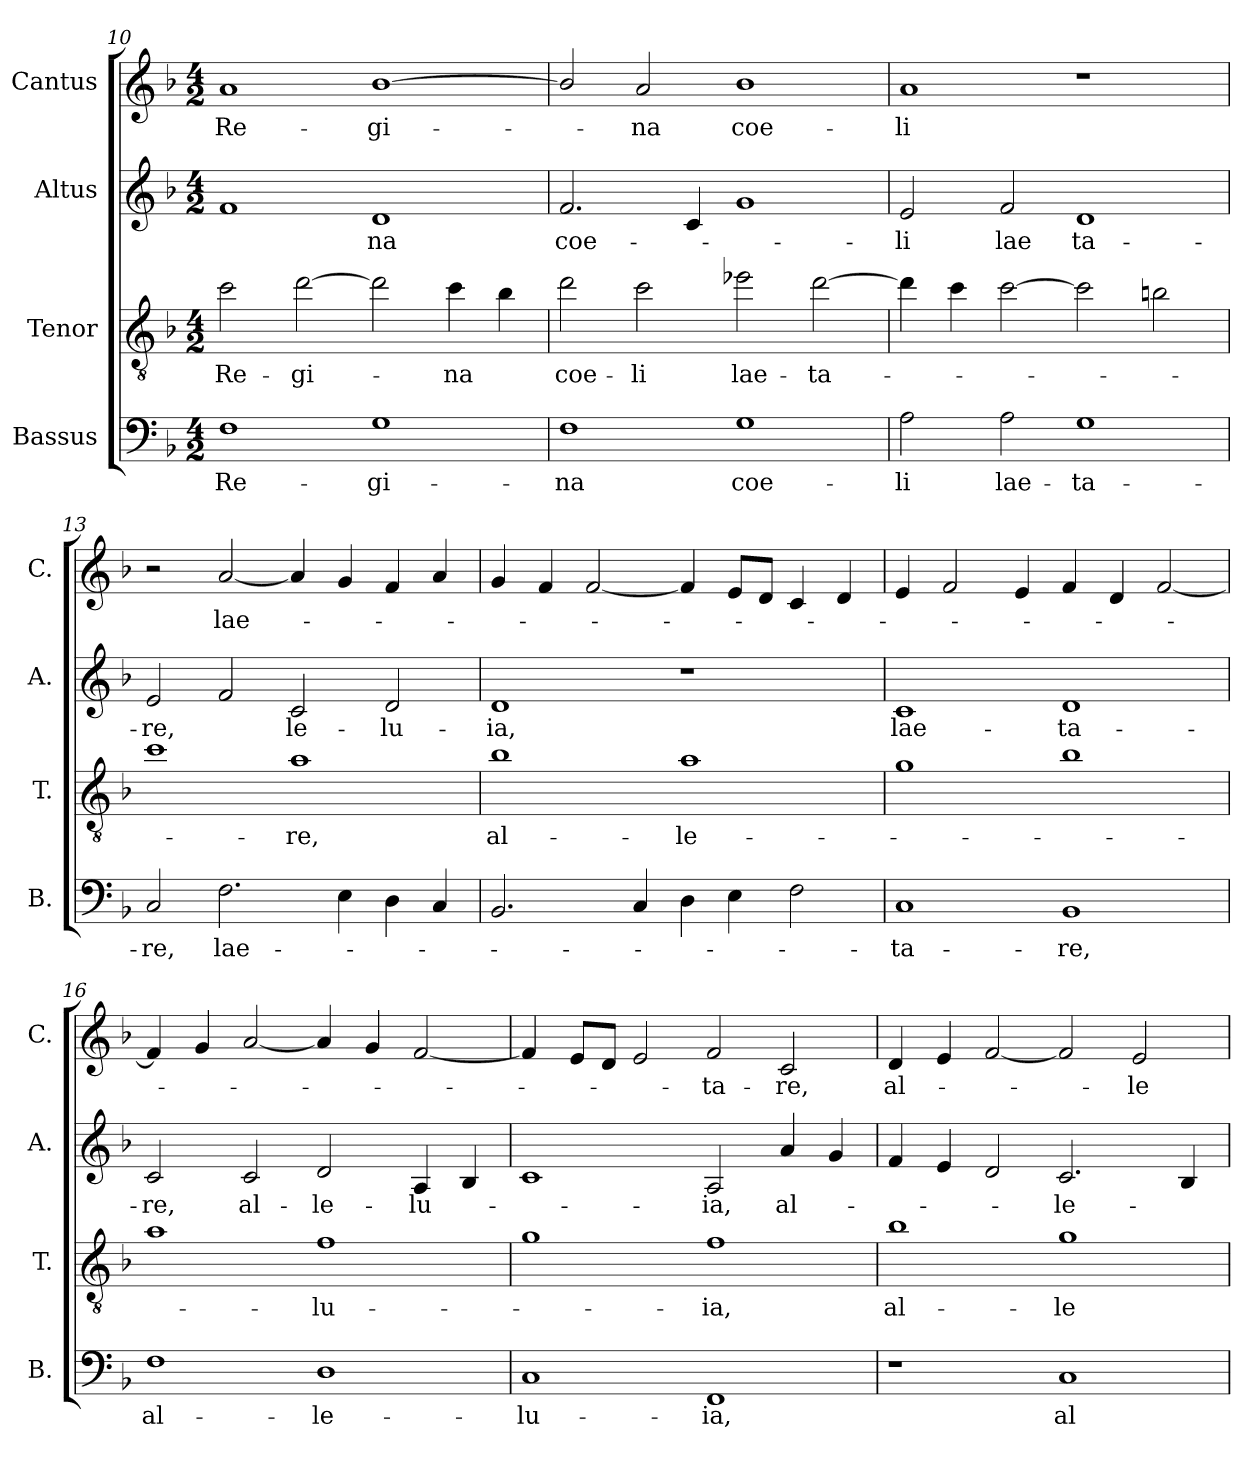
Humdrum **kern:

**kern	**text	**kern	**text	**kern	**text	**kern	**text
*part4	*part4	*part3	*part3	*part2	*part2	*part1	*part1
*staff4	*staff4	*staff3	*staff3	*staff2	*staff2	*staff1	*staff1
*I"Bassus	*	*I"Tenor	*	*I"Altus	*	*I"Cantus	*
*I'B.	*	*I'T.	*	*I'A.	*	*I'C.	*
!!LO:LB:g=z
*clefF4	*	*clefGv2	*	*clefG2	*	*clefG2	*
*	*	*ITrd7c12	*	*	*	*	*
*k[b-]	*	*k[b-]	*	*k[b-]	*	*k[b-]	*
*F:	*	*F:	*	*F:	*	*F:	*
*M4/2	*	*M4/2	*	*M4/2	*	*M4/2	*
=10	=10	=10	=10	=10	=10	=10	=10
!	!LO:LY:b	!	!	!	!	!	!
!	!	!	!LO:LY:b	!	!	!	!
!	!	!	!	!	!	!	!LO:LY:b
1F	Re-	2c\	Re-	1f	.	1a	Re-
!	!	!	!LO:LY:b	!	!	!	!
.	.	[>2d\	-gi-	.	.	.	.
!	!LO:LY:b	!	!	!	!	!	!
!	!	!	!	!	!LO:LY:b	!	!
!	!	!	!	!	!	!	!LO:LY:b
1G	-gi-	2d\]	.	1d	-na	[<1b-	-gi-
!	!	!	!LO:LY:b	!	!	!	!
.	.	4c\	-na	.	.	.	.
.	.	4B-\	.	.	.	.	.
=11	=11	=11	=11	=11	=11	=11	=11
!	!LO:LY:b	!	!	!	!	!	!
!	!	!	!LO:LY:b	!	!	!	!
!	!	!	!	!	!LO:LY:b	!	!
1F	-na	2d\	coe-	2.f/	coe-	2b-/]	.
!	!	!	!LO:LY:b	!	!	!	!
!	!	!	!	!	!	!	!LO:LY:b
.	.	2c\	-li	.	.	2a/	-na
.	.	.	.	4c/	.	.	.
!	!LO:LY:b	!	!	!	!	!	!
!	!	!	!LO:LY:b	!	!	!	!
!	!	!	!	!	!	!	!LO:LY:b
1G	coe-	2e-X\	lae-	1g	.	1b-	coe-
!	!	!	!LO:LY:b	!	!	!	!
.	.	[>2d\	-ta-	.	.	.	.
=12	=12	=12	=12	=12	=12	=12	=12
!	!LO:LY:b	!	!	!	!	!	!
!	!	!	!	!	!LO:LY:b	!	!
!	!	!	!	!	!	!	!LO:LY:b
2A\	-li	4d\]	.	2e/	-li	1a	-li
.	.	4c\	.	.	.	.	.
!	!LO:LY:b	!	!	!	!	!	!
!	!	!	!	!	!LO:LY:b	!	!
2A\	lae-	[>2c\	.	2f/	lae	.	.
!	!LO:LY:b	!	!	!	!	!	!
!	!	!	!	!	!LO:LY:b	!	!
1G	-ta-	2c\]	.	1d	ta-	1rdd	.
.	.	2Bn\	.	.	.	.	.
=13	=13	=13	=13	=13	=13	=13	=13
!	!LO:LY:b	!	!	!	!	!	!
!	!	!	!	!	!LO:LY:b	!	!
2C/	-re,	1c	.	2e/	-re,	2r	.
!	!LO:LY:b	!	!	!	!	!	!
!	!	!	!	!	!	!	!LO:LY:b
2.F\	lae-	.	.	2f/	.	[<2a/	lae-
!	!	!	!LO:LY:b	!	!	!	!
!	!	!	!	!	!LO:LY:b	!	!
.	.	1A	-re,	2c/	-le-	4a/]	.
4E\	.	.	.	.	.	4g/	.
!	!	!	!	!	!LO:LY:b	!	!
4D\	.	.	.	2d/	-lu-	4f/	.
4C/	.	.	.	.	.	4a/	.
!!LO:PB:g=z
=14	=14	=14	=14	=14	=14	=14	=14
!	!	!	!LO:LY:b	!	!	!	!
!	!	!	!	!	!LO:LY:b	!	!
2.BB-/	.	1B-	al-	1d	-ia,	4g/	.
.	.	.	.	.	.	4f/	.
.	.	.	.	.	.	[<2f/	.
4C/	.	.	.	.	.	.	.
!	!	!	!LO:LY:b	!	!	!	!
4D\	.	1A	-le-	1rdd	.	4f/]	.
4E\	.	.	.	.	.	8e/L	.
.	.	.	.	.	.	8d/J	.
2F\	.	.	.	.	.	4c/	.
.	.	.	.	.	.	4d/	.
=15	=15	=15	=15	=15	=15	=15	=15
!	!LO:LY:b	!	!	!	!	!	!
!	!	!	!	!	!LO:LY:b	!	!
1C	-ta-	1G	.	1c	lae-	4e/	.
.	.	.	.	.	.	2f/	.
.	.	.	.	.	.	4e/	.
!	!LO:LY:b	!	!	!	!	!	!
!	!	!	!	!	!LO:LY:b	!	!
1BB-	-re,	1B-	.	1d	-ta-	4f/	.
.	.	.	.	.	.	4d/	.
.	.	.	.	.	.	[<2f/	.
=16	=16	=16	=16	=16	=16	=16	=16
!	!LO:LY:b	!	!	!	!	!	!
!	!	!	!	!	!LO:LY:b	!	!
1F	al-	1A	.	2c/	-re,	4f/]	.
.	.	.	.	.	.	4g/	.
!	!	!	!	!	!LO:LY:b	!	!
.	.	.	.	2c/	al-	[<2a/	.
!	!LO:LY:b	!	!	!	!	!	!
!	!	!	!LO:LY:b	!	!	!	!
!	!	!	!	!	!LO:LY:b	!	!
1D	-le-	1F	-lu-	2d/	-le-	4a/]	.
.	.	.	.	.	.	4g/	.
!	!	!	!	!	!LO:LY:b	!	!
.	.	.	.	4A/	-lu-	[<2f/	.
.	.	.	.	4B-/	.	.	.
!!LO:LB:g=z
=17	=17	=17	=17	=17	=17	=17	=17
!	!LO:LY:b	!	!	!	!	!	!
1C	-lu-	1G	.	1c	.	4f/]	.
.	.	.	.	.	.	8e/L	.
.	.	.	.	.	.	8d/J	.
.	.	.	.	.	.	2e/	.
!	!LO:LY:b	!	!	!	!	!	!
!	!	!	!LO:LY:b	!	!	!	!
!	!	!	!	!	!LO:LY:b	!	!
!	!	!	!	!	!	!	!LO:LY:b
1FF	-ia,	1F	-ia,	2A/	-ia,	2f/	-ta-
!	!	!	!	!	!LO:LY:b	!	!
!	!	!	!	!	!	!	!LO:LY:b
.	.	.	.	4a/	al-	2c/	-re,
.	.	.	.	4g/	.	.	.
=18	=18	=18	=18	=18	=18	=18	=18
!	!	!	!LO:LY:b	!	!	!	!
!	!	!	!	!	!	!	!LO:LY:b
1rF	.	1B-	al-	4f/	.	4d/	al-
.	.	.	.	4e/	.	4e/	.
.	.	.	.	2d/	.	[<2f/	.
!	!LO:LY:b	!	!	!	!	!	!
!	!	!	!LO:LY:b	!	!	!	!
!	!	!	!	!	!LO:LY:b	!	!
1C	al-	1G	-le-	2.c/	-le-	2f/]	.
!	!	!	!	!	!	!	!LO:LY:b
.	.	.	.	.	.	2e/	-le-
.	.	.	.	4B-/	.	.	.
=	=	=	=	=	=	=	=
*-	*-	*-	*-	*-	*-	*-	*-
